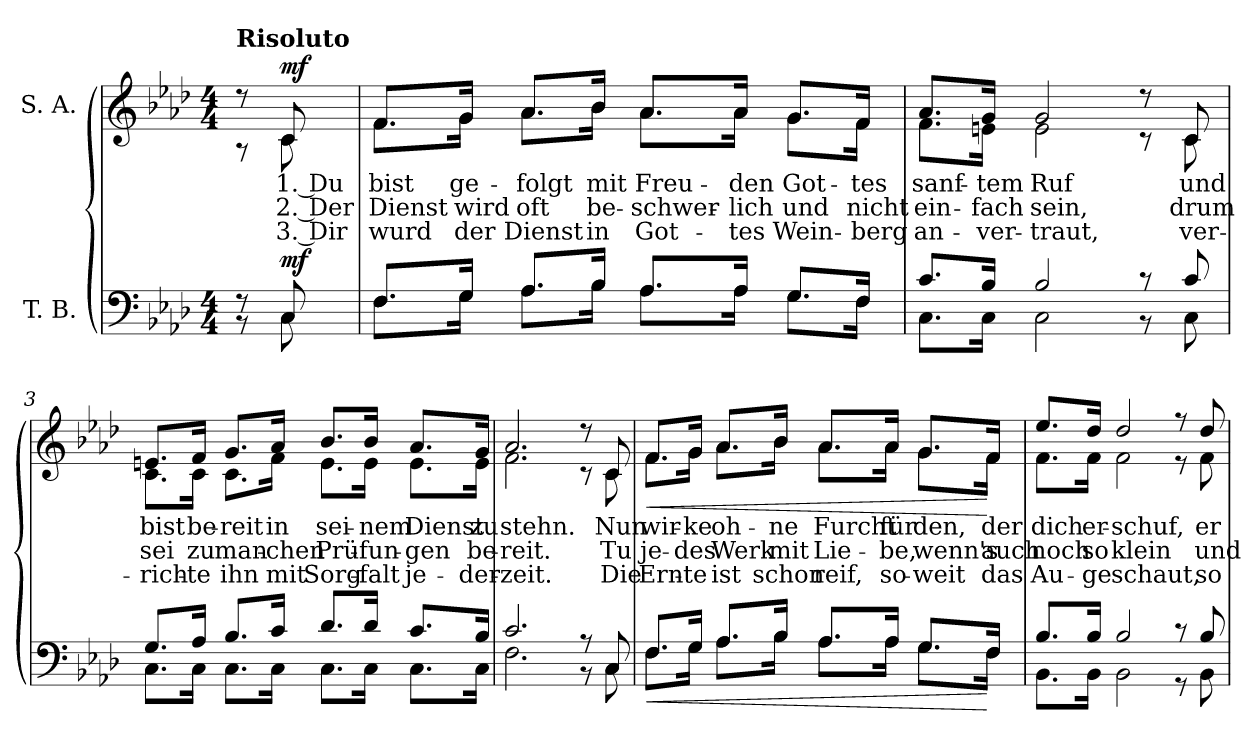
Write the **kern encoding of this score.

**kern	**dynam	**kern	**text	**text	**text	**dynam
*part2	*part2	*part1	*part1	*part1	*part1	*part1
*staff2	*staff2	*staff1	*staff1	*staff1	*staff1	*staff1
*I"T. B.	*	*I"S. A.	*	*	*	*
*clefF4	*	*clefG2	*	*	*	*
*k[b-e-a-d-]	*	*k[b-e-a-d-]	*	*	*	*
*A-:	*	*A-:	*	*	*	*
*M4/4	*	*M4/4	*	*	*	*
=	=	=	=	=	=	=
*^	*	*^	*	*	*	*
!	!	!	!LO:TX:a:B:t=Risoluto	!	!	!	!	!
8r	8r	.	8r	8r	.	.	.	.
!	!	!LO:DY:a	!	!	!LO:LY:b	!LO:LY:b	!LO:LY:b	!LO:DY:a
8C/	8C\	mf	8c/	8c\	1. Du	2. Der	3. Dir	mf
=1	=1	=1	=1	=1	=1	=1	=1	=1
!	!	!	!	!	!LO:LY:b	!LO:LY:b	!LO:LY:b	!
8.F/L	8.F\L	.	8.f/L	8.f\L	bist	Dienst	wurd	.
!	!	!	!	!	!LO:LY:b	!LO:LY:b	!LO:LY:b	!
16G/Jk	16G\Jk	.	16g/Jk	16g\Jk	ge-	wird	der	.
!	!	!	!	!	!LO:LY:b	!LO:LY:b	!LO:LY:b	!
8.A-/L	8.A-\L	.	8.a-/L	8.a-\L	-folgt	oft	Dienst	.
!	!	!	!	!	!LO:LY:b	!LO:LY:b	!LO:LY:b	!
16B-/Jk	16B-\Jk	.	16b-/Jk	16b-\Jk	mit	be-	in	.
!	!	!	!	!	!LO:LY:b	!LO:LY:b	!LO:LY:b	!
8.A-/L	8.A-\L	.	8.a-/L	8.a-\L	Freu-	-schwer-	Got-	.
!	!	!	!	!	!LO:LY:b	!LO:LY:b	!LO:LY:b	!
16A-/Jk	16A-\Jk	.	16a-/Jk	16a-\Jk	-den	-lich	-tes	.
!	!	!	!	!	!LO:LY:b	!LO:LY:b	!LO:LY:b	!
8.G/L	8.G\L	.	8.g/L	8.g\L	Got-	und	Wein-	.
!	!	!	!	!	!LO:LY:b	!LO:LY:b	!LO:LY:b	!
16F/Jk	16F\Jk	.	16f/Jk	16f\Jk	-tes	nicht	-berg	.
=2	=2	=2	=2	=2	=2	=2	=2	=2
!	!	!	!	!	!LO:LY:b	!LO:LY:b	!LO:LY:b	!
8.c/L	8.C\L	.	8.a-/L	8.f\L	sanf-	ein-	an-	.
!	!	!	!	!	!LO:LY:b	!LO:LY:b	!LO:LY:b	!
16B-/Jk	16C\Jk	.	16g/Jk	16en\Jk	-tem	-fach	-ver-	.
!	!	!	!	!	!LO:LY:b	!LO:LY:b	!LO:LY:b	!
2B-/	2C\	.	2g/	2e\	Ruf	sein,	-traut,	.
8r	8r	.	8r	8r	.	.	.	.
!	!	!	!	!	!LO:LY:b	!LO:LY:b	!LO:LY:b	!
8c/	8C\	.	8c/	8c\	und	drum	ver-	.
!!LO:LB:g=z	!!
=3	=3	=3	=3	=3	=3	=3	=3	=3
!	!	!	!	!	!LO:LY:b	!LO:LY:b	!LO:LY:b	!
8.G/L	8.C\L	.	8.en/L	8.c\L	bist	sei	-rich-	.
!	!	!	!	!	!LO:LY:b	!LO:LY:b	!LO:LY:b	!
16A-/Jk	16C\Jk	.	16f/Jk	16c\Jk	be-	zu	-te	.
!	!	!	!	!	!LO:LY:b	!LO:LY:b	!LO:LY:b	!
8.B-/L	8.C\L	.	8.g/L	8.c\L	-reit	man-	ihn	.
!	!	!	!	!	!LO:LY:b	!LO:LY:b	!LO:LY:b	!
16c/Jk	16C\Jk	.	16a-/Jk	16f\Jk	in	-chen	mit	.
!	!	!	!	!	!LO:LY:b	!LO:LY:b	!LO:LY:b	!
8.d-/L	8.C\L	.	8.b-/L	8.e\L	sei-	Prü-	Sorg-	.
!	!	!	!	!	!LO:LY:b	!LO:LY:b	!LO:LY:b	!
16d-/Jk	16C\Jk	.	16b-/Jk	16e\Jk	-nem	-fun-	-falt	.
!	!	!	!	!	!LO:LY:b	!LO:LY:b	!LO:LY:b	!
8.c/L	8.C\L	.	8.a-/L	8.e\L	Dienst	-gen	je-	.
!	!	!	!	!	!LO:LY:b	!LO:LY:b	!LO:LY:b	!
16B-/Jk	16C\Jk	.	16g/Jk	16e\Jk	zu	be-	-der-	.
=4	=4	=4	=4	=4	=4	=4	=4	=4
!	!	!	!	!	!LO:LY:b	!LO:LY:b	!LO:LY:b	!
2.c/	2.F\	.	2.a-/	2.f\	stehn.	-reit.	-zeit.	.
8r	8r	.	8r	8r	.	.	.	.
!	!	!	!	!	!LO:LY:b	!LO:LY:b	!LO:LY:b	!
8C/	8C\	.	8c/	8c\	Nun	Tu	Die	.
=5	=5	=5	=5	=5	=5	=5	=5	=5
!	!	!LO:HP:b	!	!	!	!	!	!
!	!	!	!	!	!LO:LY:b	!LO:LY:b	!LO:LY:b	!LO:HP:b
8.F/L	8.F\L	<	8.f/L	8.f\L	wir-	je-	Ern-	<
!	!	!	!	!	!LO:LY:b	!LO:LY:b	!LO:LY:b	!
16G/Jk	16G\Jk	.	16g/Jk	16g\Jk	-ke	-des	-te	.
!	!	!	!	!	!LO:LY:b	!LO:LY:b	!LO:LY:b	!
8.A-/L	8.A-\L	.	8.a-/L	8.a-\L	oh-	Werk	ist	.
!	!	!	!	!	!LO:LY:b	!LO:LY:b	!LO:LY:b	!
16B-/Jk	16B-\Jk	.	16b-/Jk	16b-\Jk	-ne	mit	schon	.
!	!	!	!	!	!LO:LY:b	!LO:LY:b	!LO:LY:b	!
8.A-/L	8.A-\L	.	8.a-/L	8.a-\L	Furcht	Lie-	reif,	.
!	!	!	!	!	!LO:LY:b	!LO:LY:b	!LO:LY:b	!
16A-/Jk	16A-\Jk	.	16a-/Jk	16a-\Jk	für	-be,	so-	.
!	!	!	!	!	!LO:LY:b	!LO:LY:b	!LO:LY:b	!
8.G/L	8.G\L	.	8.g/L	8.g\L	den,	wenn's	-weit	.
!	!	!	!	!	!LO:LY:b	!LO:LY:b	!LO:LY:b	!
16F/Jk	16F\Jk	[	16f/Jk	16f\Jk	der	auch	das	[
!!LO:LB:g=z	!!
=6	=6	=6	=6	=6	=6	=6	=6	=6
!	!	!	!	!	!LO:LY:b	!LO:LY:b	!LO:LY:b	!
8.B-/L	8.BB-\L	.	8.ee-/L	8.f\L	dich	noch	Au-	.
!	!	!	!	!	!LO:LY:b	!LO:LY:b	!LO:LY:b	!
16B-/Jk	16BB-\Jk	.	16dd-/Jk	16f\Jk	er-	so	-ge	.
!	!	!	!	!	!LO:LY:b	!LO:LY:b	!LO:LY:b	!
2B-/	2BB-\	.	2dd-/	2f\	-schuf,	klein	schaut,	.
8r	8r	.	8r	8r	.	.	.	.
!	!	!	!	!	!LO:LY:b	!LO:LY:b	!LO:LY:b	!
8B-/	8BB-\	.	8dd-/	8f\	er	und	so	.
*v	*v	*	*	*	*	*	*	*
*	*	*v	*v	*	*	*	*
=	=	=	=	=	=	=
*-	*-	*-	*-	*-	*-	*-
